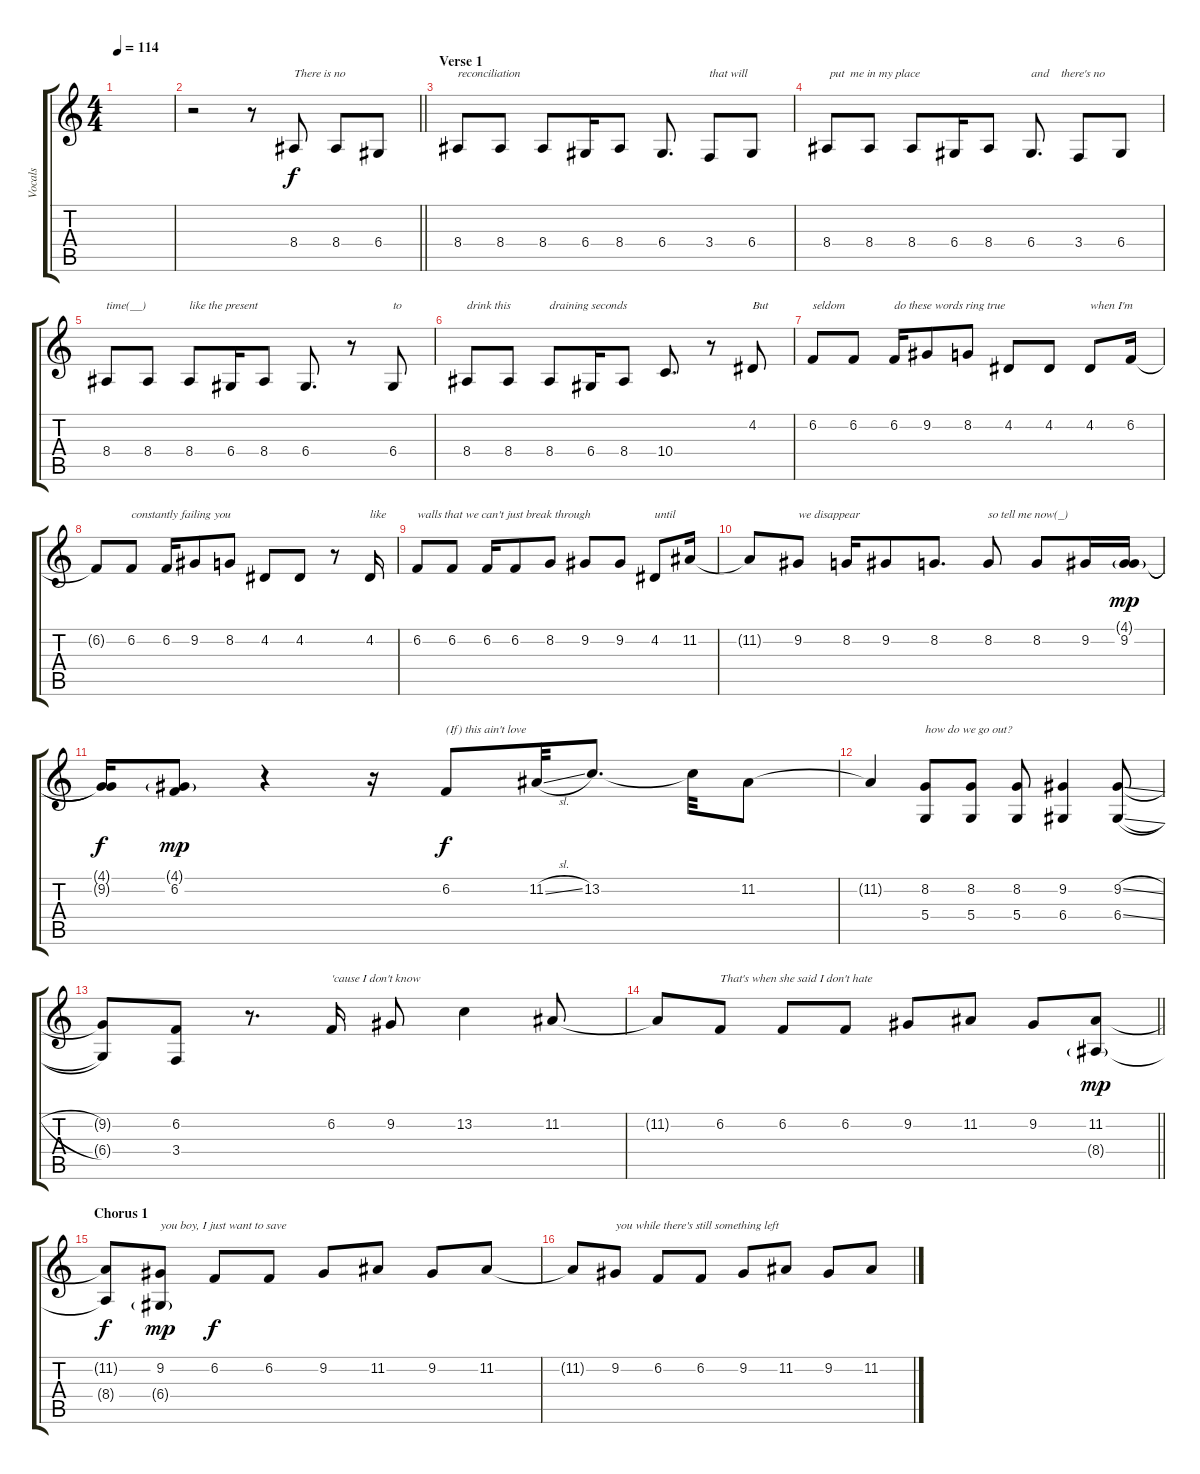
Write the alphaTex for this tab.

\track ("Vocals" "Vocals") {instrument lead2sawtooth}
\staff {score tabs}
\tuning (E4 B3 G3 D3 A2 E2) {hide}
\ts (4 4)
\tempo 114
\clef g2
\ks c
|
\barLineRight lightlight
r.2 r.8 8.4.8{txt "There is no"} 8.4.8 6.4.8 |
\section ("" "Verse 1")
8.4.8{txt "reconciliation"} 8.4.8 8.4.8 6.4.16 8.4.8 6.4.8{d} 3.4.8{txt "that will"} 6.4.8 |
8.4.8{txt " put  me in my place"} 8.4.8 8.4.8 6.4.16 8.4.8 6.4.8{d txt "and    there's no"} 3.4.8 6.4.8 |
8.4.8{txt "time(__)"} 8.4.8 8.4.8{txt "like the present"} 6.4.16 8.4.8 6.4.8{d} r.8 6.4.8{txt "to"} |
8.4.8{txt "drink this"} 8.4.8 8.4.8{txt "draining seconds"} 6.4.16 8.4.8 10.4.8{d} r.8 4.2.8{txt "But"} |
6.2.8{txt "seldom"} 6.2.8 6.2.16{txt "do these words ring true"} 9.2.8 8.2.8 4.2.8 4.2.8 4.2.8{txt "when I'm"} 6.2.16 |
6.2{t}.8 6.2.8{txt "constantly failing you"} 6.2.16 9.2.8 8.2.8 4.2.8 4.2.8 r.8 4.2.16{txt "like"} |
6.2.8{txt "walls that we can't just break through"} 6.2.8 6.2.16 6.2.8 8.2.8 9.2.8 9.2.8 4.2.8{txt "until"} 11.2.16 |
11.2{t}.8 9.2.8{txt "we disappear"} 8.2.16 9.2.8 8.2.8{d} 8.2.8{txt "so tell me now(_)"} 8.2.8 9.2.16 (4.1{g} 9.2).16{dy mp} |
(4.1{t} 9.2{t}).16{dy f} (4.1{g} 6.2).8{dy mp} r.4 r.16 6.2.8{txt "(If) this ain't love" dy f} 11.2{sl}.32 13.2.8{d} 13.2{t}.32 11.2.8 |
11.2{t}.4 (8.2 5.4).8{txt "how do we go out?"} (8.2 5.4).8 (8.2 5.4).8 (9.2 6.4).4 (9.2{sl} 6.4{sl}).8 |
(9.2{t} 6.4{t}).8 (6.2 3.4).8 r.8{d} 6.2.16{txt "'cause I don't know"} 9.2.8 13.2.4 11.2.8 |
\barLineRight lightlight
11.2{t}.8 6.2.8{txt "That's when she said I don't hate"} 6.2.8 6.2.8 9.2.8 11.2.8 9.2.8 (11.2 8.4{g}).8{dy mp} |
\section ("" "Chorus 1")
(11.2{t} 8.4{t}).8{dy f} (9.2 6.4{g}).8{txt "you boy, I just want to save" dy mp} 6.2.8{dy f} 6.2.8 9.2.8 11.2.8 9.2.8 11.2.8 |
11.2{t}.8 9.2.8{txt "you while there's still something left"} 6.2.8 6.2.8 9.2.8 11.2.8 9.2.8 11.2.8
